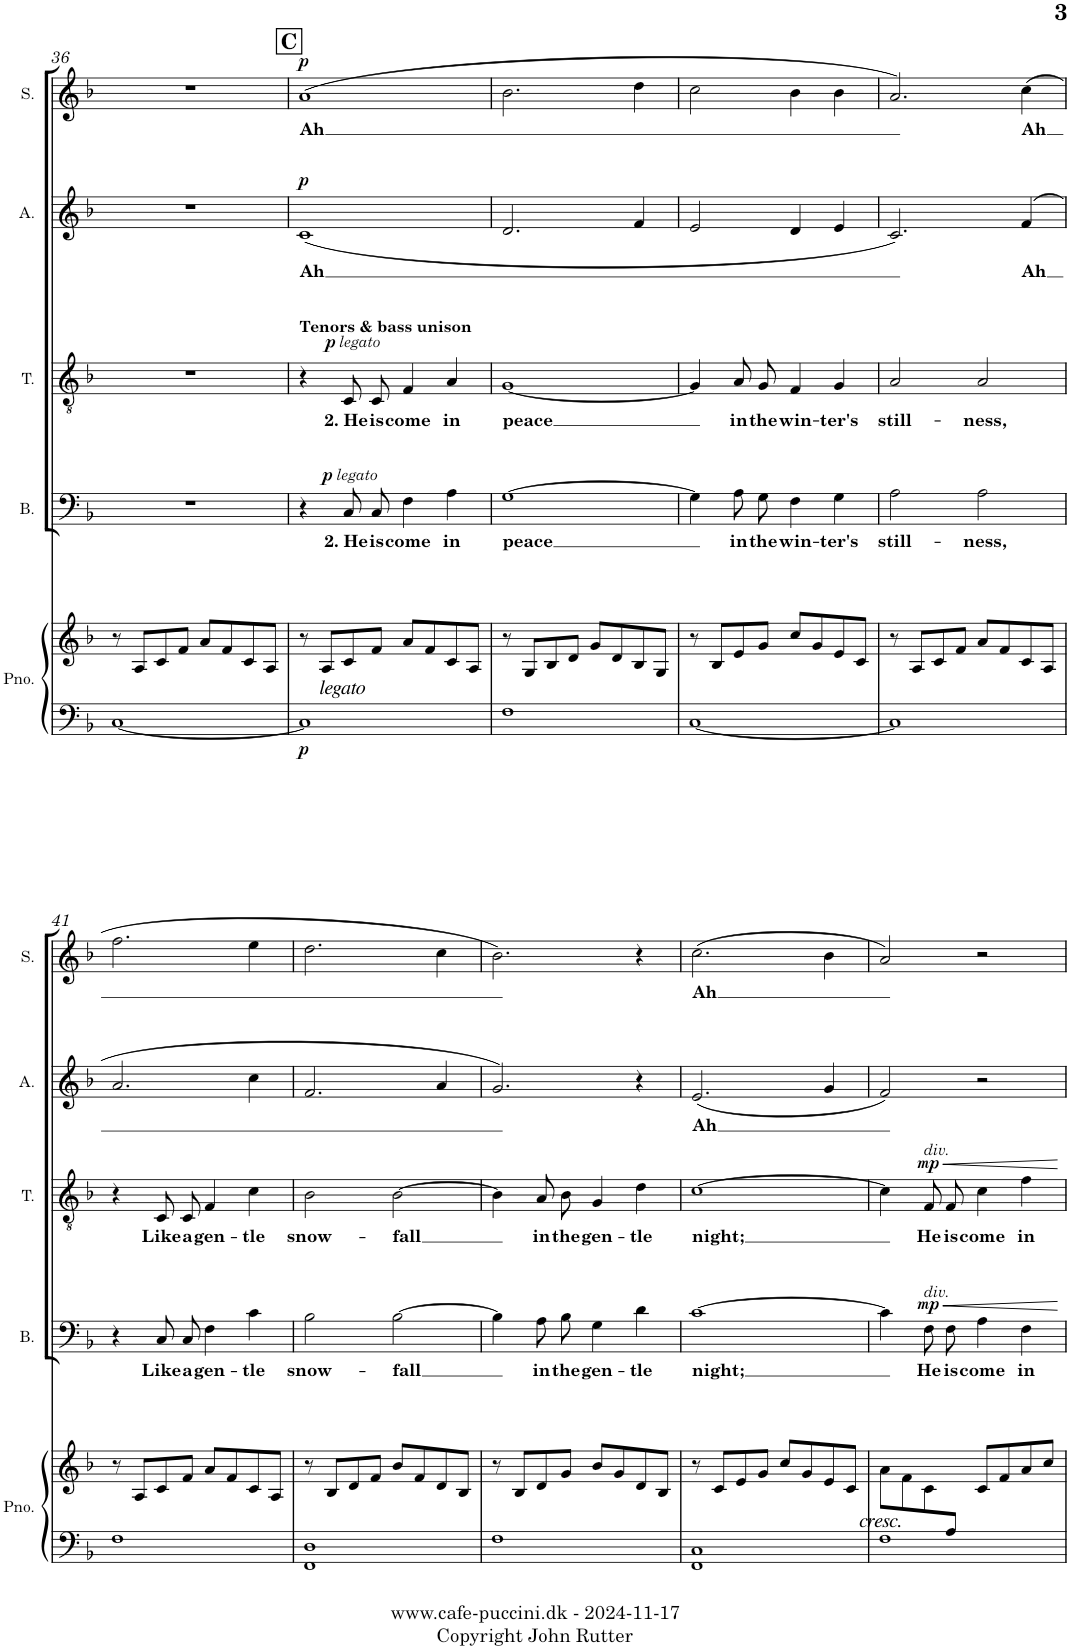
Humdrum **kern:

**kern	**kern	**dynam	**kern	**text	**dynam	**kern	**text	**dynam	**kern	**text	**dynam	**kern	**text	**dynam
*part5	*part5	*part5	*part4	*part4	*part4	*part3	*part3	*part3	*part2	*part2	*part2	*part1	*part1	*part1
*staff6	*staff5	*staff5/6	*staff4	*staff4	*staff4	*staff3	*staff3	*staff3	*staff2	*staff2	*staff2	*staff1	*staff1	*staff1
*I"Piano	*	*	*I"Bass	*	*	*I"Tenor	*	*	*I"Alto	*	*	*I"Soprano	*	*
*I'Pno.	*	*	*I'B.	*	*	*I'T.	*	*	*I'A.	*	*	*I'S.	*	*
!!LO:PB:g=z
*clefF4	*clefG2	*	*clefF4	*	*	*clefGv2	*	*	*clefG2	*	*	*clefG2	*	*
*k[b-]	*k[b-]	*	*k[b-]	*	*	*k[b-]	*	*	*k[b-]	*	*	*k[b-]	*	*
*M2/2	*M2/2	*	*M2/2	*	*	*M2/2	*	*	*M2/2	*	*	*M2/2	*	*
=36	=36	=36	=36	=36	=36	=36	=36	=36	=36	=36	=36	=36	=36	=36
[1C	8r	.	1r	.	.	1r	.	.	1r	.	.	1r	.	.
.	8A/L	.	.	.	.	.	.	.	.	.	.	.	.	.
.	8c/	.	.	.	.	.	.	.	.	.	.	.	.	.
.	8f/J	.	.	.	.	.	.	.	.	.	.	.	.	.
.	8a/L	.	.	.	.	.	.	.	.	.	.	.	.	.
.	8f/	.	.	.	.	.	.	.	.	.	.	.	.	.
.	8c/	.	.	.	.	.	.	.	.	.	.	.	.	.
.	8A/J	.	.	.	.	.	.	.	.	.	.	.	.	.
!!LO:REH:place=s1:a:B:cj:fs=14:t=C
=37	=37	=37	=37	=37	=37	=37	=37	=37	=37	=37	=37	=37	=37	=37
!	!	!	!	!	!	!LO:TX:a:B:t=Tenors & bass unison	!	!	!	!	!	!	!	!
!LO:TX:a:i:t=legato	!	!	!	!	!	!	!	!	!	!	!	!	!	!
!	!	!LO:DY:b=2	!	!	!	!	!	!	!	!LO:LY:b	!LO:DY:a	!	!LO:LY:b	!LO:DY:a
1C]	8r	p	4r	.	.	4r	.	.	(1c	Ah	p	(1a	Ah	p
.	8A/L	.	.	.	.	.	.	.	.	.	.	.	.	.
!	!	!	!	!LO:LY:b	!LO:DY:a	!	!LO:LY:b	!	!	!	!	!	!	!
!	!	!	!	!	!LO:DY:n=1:a	!	!	!LO:DY:a	!	!	!	!	!	!
!	!	!	!	!	!	!	!	!LO:DY:n=1:a	!	!	!	!	!	!
.	8c/	.	8C/L	2. He	p other-dynamics	8C/L	2. He	p other-dynamics	.	.	.	.	.	.
!	!	!	!	!LO:LY:b	!	!	!LO:LY:b	!	!	!	!	!	!	!
.	8f/J	.	8C/J	is	.	8C/J	is	.	.	.	.	.	.	.
!	!	!	!	!LO:LY:b	!	!	!LO:LY:b	!	!	!	!	!	!	!
.	8a/L	.	4F\	come	.	4F/	come	.	.	.	.	.	.	.
.	8f/	.	.	.	.	.	.	.	.	.	.	.	.	.
!	!	!	!	!LO:LY:b	!	!	!LO:LY:b	!	!	!	!	!	!	!
.	8c/	.	4A\	in	.	4A/	in	.	.	.	.	.	.	.
.	8A/J	.	.	.	.	.	.	.	.	.	.	.	.	.
=38	=38	=38	=38	=38	=38	=38	=38	=38	=38	=38	=38	=38	=38	=38
!	!	!	!	!LO:LY:b	!	!	!LO:LY:b	!	!	!	!	!	!	!
1F	8r	.	[1G	peace	.	[1G	peace	.	2.d/	.	.	2.b-\	.	.
.	8G/L	.	.	.	.	.	.	.	.	.	.	.	.	.
.	8B-/	.	.	.	.	.	.	.	.	.	.	.	.	.
.	8d/J	.	.	.	.	.	.	.	.	.	.	.	.	.
.	8g/L	.	.	.	.	.	.	.	.	.	.	.	.	.
.	8d/	.	.	.	.	.	.	.	.	.	.	.	.	.
.	8B-/	.	.	.	.	.	.	.	4f/	.	.	4dd\	.	.
.	8G/J	.	.	.	.	.	.	.	.	.	.	.	.	.
=39	=39	=39	=39	=39	=39	=39	=39	=39	=39	=39	=39	=39	=39	=39
[1C	8r	.	4G\]	.	.	4G/]	.	.	2e/	.	.	2cc\	.	.
.	8B-/L	.	.	.	.	.	.	.	.	.	.	.	.	.
!	!	!	!	!LO:LY:b	!	!	!LO:LY:b	!	!	!	!	!	!	!
.	8e/	.	8A\L	in	.	8A/L	in	.	.	.	.	.	.	.
!	!	!	!	!LO:LY:b	!	!	!LO:LY:b	!	!	!	!	!	!	!
.	8g/J	.	8G\J	the	.	8G/J	the	.	.	.	.	.	.	.
!	!	!	!	!LO:LY:b	!	!	!LO:LY:b	!	!	!	!	!	!	!
.	8cc/L	.	4F\	win-	.	4F/	win-	.	4d/	.	.	4b-\	.	.
.	8g/	.	.	.	.	.	.	.	.	.	.	.	.	.
!	!	!	!	!LO:LY:b	!	!	!LO:LY:b	!	!	!	!	!	!	!
.	8e/	.	4G\	-ter's	.	4G/	-ter's	.	4e/	.	.	4b-\	.	.
.	8c/J	.	.	.	.	.	.	.	.	.	.	.	.	.
=40	=40	=40	=40	=40	=40	=40	=40	=40	=40	=40	=40	=40	=40	=40
!	!	!	!	!LO:LY:b	!	!	!LO:LY:b	!	!	!	!	!	!	!
1C]	8r	.	2A\	still-	.	2A/	still-	.	2.c/)	.	.	2.a/)	.	.
.	8A/L	.	.	.	.	.	.	.	.	.	.	.	.	.
.	8c/	.	.	.	.	.	.	.	.	.	.	.	.	.
.	8f/J	.	.	.	.	.	.	.	.	.	.	.	.	.
!	!	!	!	!LO:LY:b	!	!	!LO:LY:b	!	!	!	!	!	!	!
.	8a/L	.	2A\	-ness,	.	2A/	-ness,	.	.	.	.	.	.	.
.	8f/	.	.	.	.	.	.	.	.	.	.	.	.	.
!	!	!	!	!	!	!	!	!	!	!LO:LY:b	!	!	!LO:LY:b	!
.	8c/	.	.	.	.	.	.	.	(4f/	Ah	.	(4cc\	Ah	.
.	8A/J	.	.	.	.	.	.	.	.	.	.	.	.	.
!!LO:LB:g=z
=41	=41	=41	=41	=41	=41	=41	=41	=41	=41	=41	=41	=41	=41	=41
1F	8r	.	4r	.	.	4r	.	.	2.a/	.	.	2.ff\	.	.
.	8A/L	.	.	.	.	.	.	.	.	.	.	.	.	.
!	!	!	!	!LO:LY:b	!	!	!LO:LY:b	!	!	!	!	!	!	!
.	8c/	.	8C/L	Like	.	8C/L	Like	.	.	.	.	.	.	.
!	!	!	!	!LO:LY:b	!	!	!LO:LY:b	!	!	!	!	!	!	!
.	8f/J	.	8C/J	a	.	8C/J	a	.	.	.	.	.	.	.
!	!	!	!	!LO:LY:b	!	!	!LO:LY:b	!	!	!	!	!	!	!
.	8a/L	.	4F\	gen-	.	4F/	gen-	.	.	.	.	.	.	.
.	8f/	.	.	.	.	.	.	.	.	.	.	.	.	.
!	!	!	!	!LO:LY:b	!	!	!LO:LY:b	!	!	!	!	!	!	!
.	8c/	.	4c\	-tle	.	4c\	-tle	.	4cc\	.	.	4ee\	.	.
.	8A/J	.	.	.	.	.	.	.	.	.	.	.	.	.
=42	=42	=42	=42	=42	=42	=42	=42	=42	=42	=42	=42	=42	=42	=42
!	!	!	!	!LO:LY:b	!	!	!LO:LY:b	!	!	!	!	!	!	!
1FF 1D	8r	.	2B-\	snow-	.	2B-\	snow-	.	2.f/	.	.	2.dd\	.	.
.	8B-/L	.	.	.	.	.	.	.	.	.	.	.	.	.
.	8d/	.	.	.	.	.	.	.	.	.	.	.	.	.
.	8f/J	.	.	.	.	.	.	.	.	.	.	.	.	.
!	!	!	!	!LO:LY:b	!	!	!LO:LY:b	!	!	!	!	!	!	!
.	8b-/L	.	[2B-\	-fall	.	[2B-\	-fall	.	.	.	.	.	.	.
.	8f/	.	.	.	.	.	.	.	.	.	.	.	.	.
.	8d/	.	.	.	.	.	.	.	4a/	.	.	4cc\	.	.
.	8B-/J	.	.	.	.	.	.	.	.	.	.	.	.	.
=43	=43	=43	=43	=43	=43	=43	=43	=43	=43	=43	=43	=43	=43	=43
1F	8r	.	4B-\]	.	.	4B-\]	.	.	2.g/)	.	.	2.b-\)	.	.
.	8B-/L	.	.	.	.	.	.	.	.	.	.	.	.	.
!	!	!	!	!LO:LY:b	!	!	!LO:LY:b	!	!	!	!	!	!	!
.	8d/	.	8A\L	in	.	8A/L	in	.	.	.	.	.	.	.
!	!	!	!	!LO:LY:b	!	!	!LO:LY:b	!	!	!	!	!	!	!
.	8g/J	.	8B-\J	the	.	8B-/J	the	.	.	.	.	.	.	.
!	!	!	!	!LO:LY:b	!	!	!LO:LY:b	!	!	!	!	!	!	!
.	8b-/L	.	4G\	gen-	.	4G/	gen-	.	.	.	.	.	.	.
.	8g/	.	.	.	.	.	.	.	.	.	.	.	.	.
!	!	!	!	!LO:LY:b	!	!	!LO:LY:b	!	!	!	!	!	!	!
.	8d/	.	4d\	-tle	.	4d\	-tle	.	4r	.	.	4r	.	.
.	8B-/J	.	.	.	.	.	.	.	.	.	.	.	.	.
=44	=44	=44	=44	=44	=44	=44	=44	=44	=44	=44	=44	=44	=44	=44
!	!	!	!	!LO:LY:b	!	!	!LO:LY:b	!	!	!LO:LY:b	!	!	!LO:LY:b	!
1FF 1C	8r	.	[1c	night;	.	[1c	night;	.	(2.e/	Ah	.	(2.cc\	Ah	.
.	8c/L	.	.	.	.	.	.	.	.	.	.	.	.	.
.	8e/	.	.	.	.	.	.	.	.	.	.	.	.	.
.	8g/J	.	.	.	.	.	.	.	.	.	.	.	.	.
.	8cc/L	.	.	.	.	.	.	.	.	.	.	.	.	.
.	8g/	.	.	.	.	.	.	.	.	.	.	.	.	.
.	8e/	.	.	.	.	.	.	.	4g/	.	.	4b-\	.	.
.	8c/J	.	.	.	.	.	.	.	.	.	.	.	.	.
=45	=45	=45	=45	=45	=45	=45	=45	=45	=45	=45	=45	=45	=45	=45
*^	*	*	*	*	*	*	*	*	*	*	*	*	*	*
!LO:TX:a:i:t=cresc.	!	!	!	!	!	!	!	!	!	!	!	!	!	!	!
4.ryy	1F	8a\L	.	4c\]	.	.	4c\]	.	.	2f/)	.	.	2a/)	.	.
.	.	8f\	.	.	.	.	.	.	.	.	.	.	.	.	.
!	!	!	!	!	!	!	!LO:TX:a:i:t=div.	!	!	!	!	!	!	!	!
!	!	!	!	!LO:TX:a:i:t=div.	!	!	!	!	!	!	!	!	!	!	!
!	!	!	!	!	!LO:LY:b	!LO:HP:b	!	!LO:LY:b	!LO:HP:b	!	!	!	!	!	!
!	!	!	!	!	!	!LO:DY:n=1:a	!	!	!LO:DY:n=1:a	!	!	!	!	!	!
.	.	8c\	.	8F\L	He	< mp	8F/L	He	< mp	.	.	.	.	.	.
!	!	!	!	!	!LO:LY:b	!	!	!LO:LY:b	!	!	!	!	!	!	!
8A/J	.	8ryy	.	8F\J	is	.	8F/J	is	.	.	.	.	.	.	.
!	!	!	!	!	!LO:LY:b	!	!	!LO:LY:b	!	!	!	!	!	!	!
2ryy	.	8c/L	.	4A\	come	.	4c\	come	.	2r	.	.	2r	.	.
.	.	8f/	.	.	.	.	.	.	.	.	.	.	.	.	.
!	!	!	!	!	!LO:LY:b	!	!	!LO:LY:b	!	!	!	!	!	!	!
.	.	8a/	.	4F\	in	.	4f\	in	.	.	.	.	.	.	.
.	.	8cc/J	.	.	.	.	.	.	.	.	.	.	.	.	.
*v	*v	*	*	*	*	*	*	*	*	*	*	*	*	*	*
.	.	.	.	.	[	.	.	[	.	.	.	.	.	.
=	=	=	=	=	=	=	=	=	=	=	=	=	=	=
*-	*-	*-	*-	*-	*-	*-	*-	*-	*-	*-	*-	*-	*-	*-
